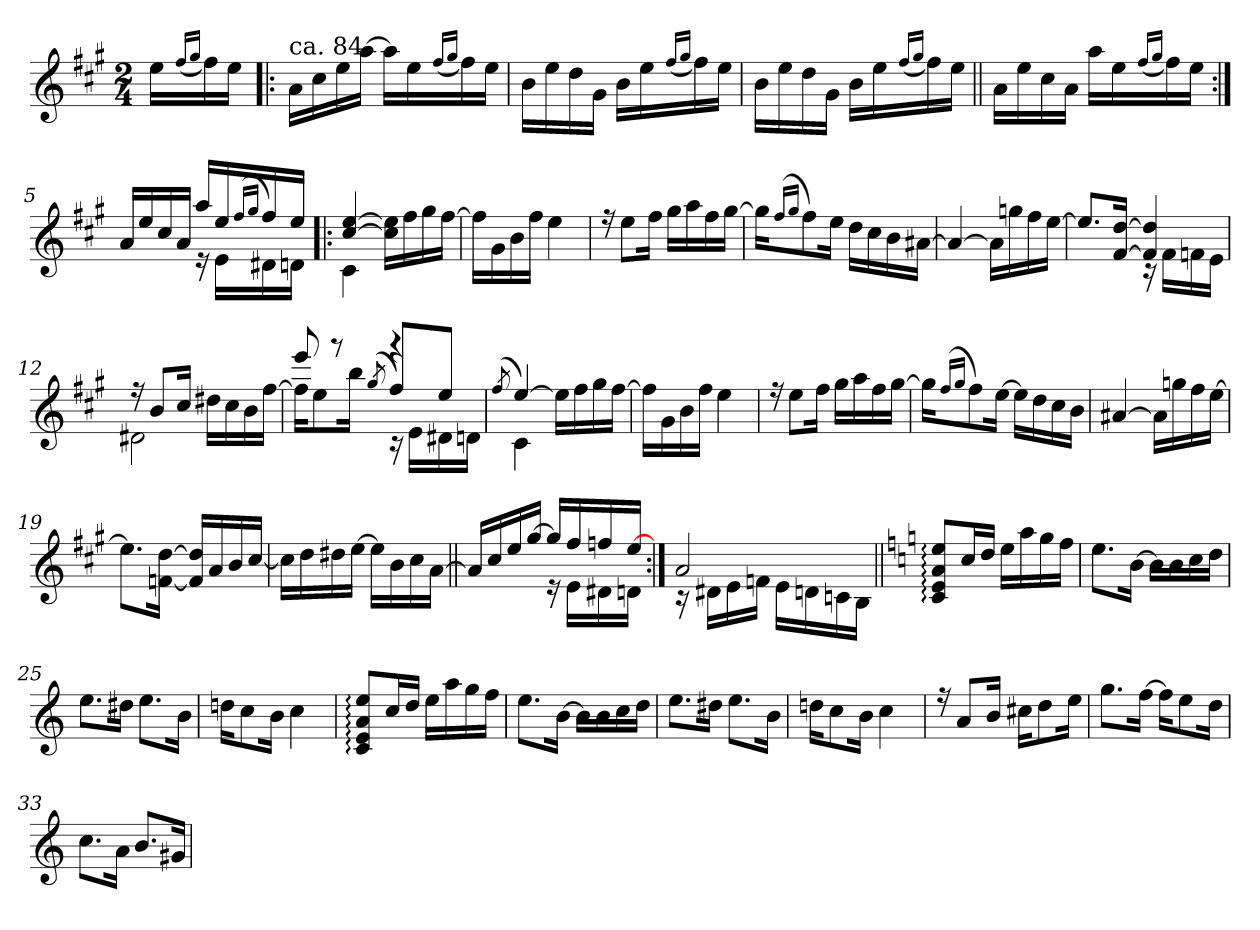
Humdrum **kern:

**kern
*part1
*staff1
*clefG2
*k[f#c#g#]
*A:
*M2/4
=
16ee\LL
(<16qff#/LL
16qgg#/JJ
16ff#\)
16ee\JJ
=1!|:
*^
!LO:TX:a:t=ca. 84	!
16a\LL	4ryy
16cc#\	.
16ee\	.
[<16aa\JJ	.
16aa\LL]	4ryy
16ee\	.
(<16qff#/LL	.
16qgg#/JJ	.
16ff#\)	.
16ee\JJ	.
=2	=2
16b\LL	4ryy
16ee\	.
16dd\	.
16g#\JJ	.
16b\LL	4ryy
16ee\	.
(<16qff#/LL	.
16qgg#/JJ	.
16ff#\)	.
16ee\JJ	.
=3	=3
16b\LL	4ryy
16ee\	.
16dd\	.
16g#\JJ	.
16b\LL	4ryy
16ee\	.
(<16qff#/LL	.
16qgg#/JJ	.
16ff#\)	.
16ee\JJ	.
!!LO:LB:g=z	!!
=4||	=4||
16a\LL	4ryy
16ee\	.
16cc#\	.
16a\JJ	.
16aa\LL	4ryy
16ee\	.
(<16qff#/LL	.
16qgg#/JJ	.
16ff#\)	.
16ee\JJ	.
=5:|!	=5:|!
*	*^
16a/LL	4ryy	4ryy
16ee/	.	.
16cc#/	.	.
16a/JJ	.	.
16aa/LL	16re	4ryy
16ee/	16e!\LL	.
(<16qff#/LL	.	.
16qgg#/JJ	.	.
16ff#/)	16d#X!\	.
16ee/JJ	16dn!\JJ	.
=6!|:	=6!|:	=6!|:
[>4cc#/ [>4ee/	4c#!\	4ryy
16cc#\] 16ee\]LL	4ryy	4ryy
16ff#\	.	.
16gg#\	.	.
[>16ff#\JJ	.	.
*	*v	*v
=7	=7
16ff#\LL]	4ryy
16g#\	.
16b\	.
16ff#\JJ	.
4ee\	4ryy
!!LO:LB:g=z	!!
=8	=8
16rff	4ryy
8ee\L	.
16ff#\Jk	.
16gg#\LL	4ryy
16aa\	.
16ff#\	.
[<16gg#\JJ	.
=9	=9
16gg#\KL]	2ryy
(<16qff#/LL	.
16qgg#/JJ	.
8ff#\)	.
16ee\Jk	.
16dd\LL	.
16cc#\	.
16b\	.
[<16a#X\JJ	.
=10	=10
4a#/_	2ryy
16a#\LL]	.
16ggn\	.
16ff#\	.
[<16ee\JJ	.
=11	=11
*	*^
8.ee/L]	4ryy	2ryy
[>16f#/ [>16dd/Jk	.	.
4f#/] 4dd/]	16rB	.
.	16f#!\LL	.
.	16fn!\	.
.	16e!\JJ	.
!!LO:LB:g=z	!!	!!
=12	=12	=12
16rff	2d#X!\	2ryy
8b/L	.	.
16cc#/Jk	.	.
16dd#X\LL	.	.
16cc#\	.	.
16b\	.	.
[>16ff#\JJ	.	.
=13	=13	=13
*	*	*^
16ff#\KL]	8E\yy	8ryy	8eee!/
8ee\	.	.	.
.	8ryy	8ryy	8rggg
16bb\Jk	.	.	.
(<8qgg#/	.	.	.
8ff#/L)	16rB	4ryy	4rggg
.	16e!\LL	.	.
8ee/J	16d#X!\	.	.
.	16dn!\JJ	.	.
*v	*v	*v	*v
=14
(<8qff#/
*^
*	*^
[>4ee/)	4c#!\	4ryy
16ee\LL]	4ryy	4ryy
16ff#\	.	.
16gg#\	.	.
[>16ff#\JJ	.	.
*	*v	*v
=15	=15
16ff#\LL]	4ryy
16g#\	.
16b\	.
16ff#\JJ	.
4ee\	4ryy
!!LO:LB:g=z	!!
=16	=16
16rff	4ryy
8ee\L	.
16ff#\Jk	.
16gg#\LL	4ryy
16aa\	.
16ff#\	.
[<16gg#\JJ	.
=17	=17
16gg#\KL]	2ryy
(<16qff#/LL	.
16qgg#/JJ	.
8ff#\)	.
[<16ee\Jk	.
16ee\LL]	.
16dd\	.
16cc#\	.
16b\JJ	.
=18	=18
[>4a#X/	2ryy
16a#\LL]	.
16ggn\	.
16ff#\	.
[<16ee\JJ	.
=19	=19
8.ee\L]	4ryy
[<16fn\ [<16dd\Jk	.
16f/] 16dd/]LL	4ryy
16a/	.
16b/	.
[>16cc#/JJ	.
=20	=20
16cc#\LL]	4ryy
16dd\	.
16dd#X\	.
[<16ee\JJ	.
16ee\LL]	4rfyy
16b\	.
16cc#\	.
[<16a\JJ	.
!!LO:LB:g=z	!!
=21||	=21||
*	*^
16a/LL]	4ryy	2ryy
16cc#/	.	.
16ee/	.	.
[>16gg#/JJ	.	.
16gg#/LL]	16re	.
16ff#/	16e!\LL	.
16ffn/	16d#X!\	.
[>16ee/JJ	16dn!\JJ	.
=22:|!	=22:|!	=22:|!
2a/	16rc	2ryy
.	16d#X!\LL	.
.	16e!\	.
.	16fn!\JJ	.
.	16e!\LL	.
.	16dn!\	.
.	16cn!\	.
.	16B!\JJ	.
*v	*v	*v
=23||
*k[]
*C:
*^
8c/: 8e/: 8a/: 8ee/:L	4ryy
16cc/L	.
16dd/JJ	.
16ee\LL	4ryy
16aa\	.
16gg\	.
16ff\JJ	.
=24	=24
8.ee\L	2ryy
[<16b\Jk	.
16b\LL]	.
16b\	.
16cc\	.
16dd\JJ	.
!!LO:LB:g=z	!!
=25	=25
8.ee\L	2ryy
16dd#X\Jk	.
8.ee\L	.
16b\Jk	.
=26	=26
16ddn\KL	2ryy
8cc\	.
16b\Jk	.
4cc\	.
=27	=27
8c/: 8e/: 8a/: 8ee/:L	4ryy
16cc/L	.
16dd/JJ	.
16ee\LL	4ryy
16aa\	.
16gg\	.
16ff\JJ	.
=28	=28
8.ee\L	2ryy
[<16b\Jk	.
16b\LL]	.
16b\	.
16cc\	.
16dd\JJ	.
=29	=29
8.ee\L	2ryy
16dd#X\Jk	.
8.ee\L	.
16b\Jk	.
!!LO:LB:g=z	!!
=30	=30
16ddn\KL	2ryy
8cc\	.
16b\Jk	.
4cc\	.
=31	=31
16rff	4ryy
8a/L	.
16b/Jk	.
16cc#X\KL	4ryy
8dd\	.
16ee\Jk	.
=32	=32
8.gg\L	4ryy
[<16ff\Jk	.
16ff\KL]	4ryy
8ee\	.
16dd\Jk	.
=33	=33
8.cc\L	4ryy
16a\Jk	.
8.b/L	4ryy
16g#X/Jk	.
*v	*v
=
*-
